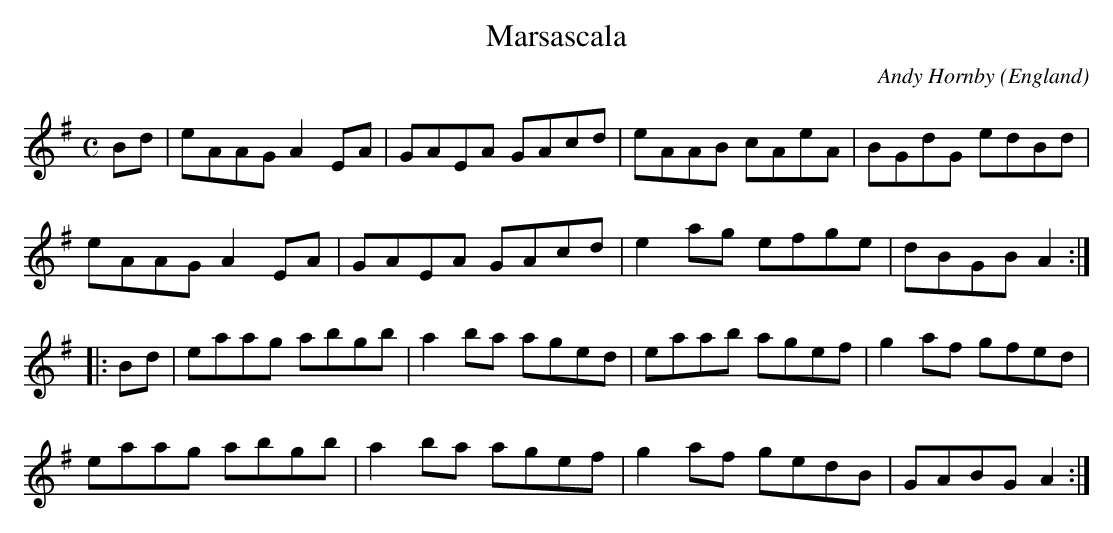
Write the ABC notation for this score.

X:1
T:Marsascala
C:Andy Hornby
M:C
O:England
K:A dorian
Bd|\
eAAG A2EA | GAEA GAcd | eAAB cAeA | BGdG edBd |
eAAG A2EA | GAEA GAcd | e2ag efge | dBGB A2 :|
|: Bd |\
eaag abgb | a2ba aged | eaab agef | g2af gfed |
eaag abgb | a2ba agef | g2af gedB | GABG A2 :|
